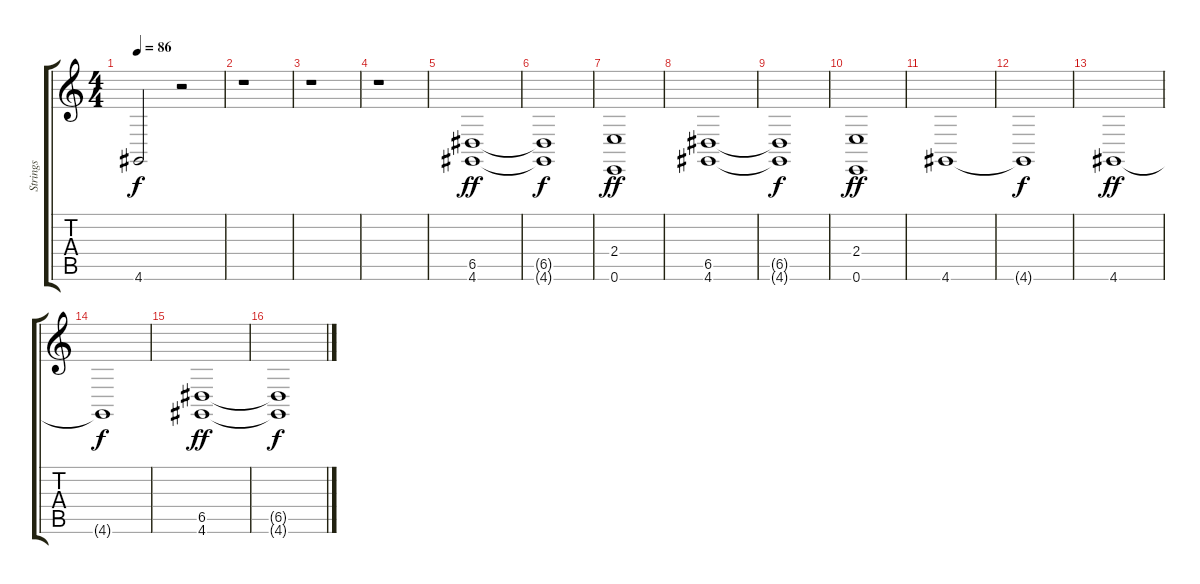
\track ("Strings" "Strings") {instrument stringensemble1}
\staff {score tabs}
\tuning (E4 B3 G3 D3 A2 E2) {hide}
\ts (4 4)
\tempo 86
\clef g2
\ks c
4.6.2{dy f} r.2 |
r.1 |
r.1 |
r.1 |
(6.5 4.6).1{dy ff} |
(6.5{t} 4.6{t}).1{dy f} |
(2.4 0.6).1{dy ff} |
(6.5 4.6).1 |
(6.5{t} 4.6{t}).1{dy f} |
(2.4 0.6).1{dy ff} |
4.6.1 |
4.6{t}.1{dy f} |
4.6.1{dy ff} |
4.6{t}.1{dy f} |
(6.5 4.6).1{dy ff} |
(6.5{t} 4.6{t}).1{dy f}
